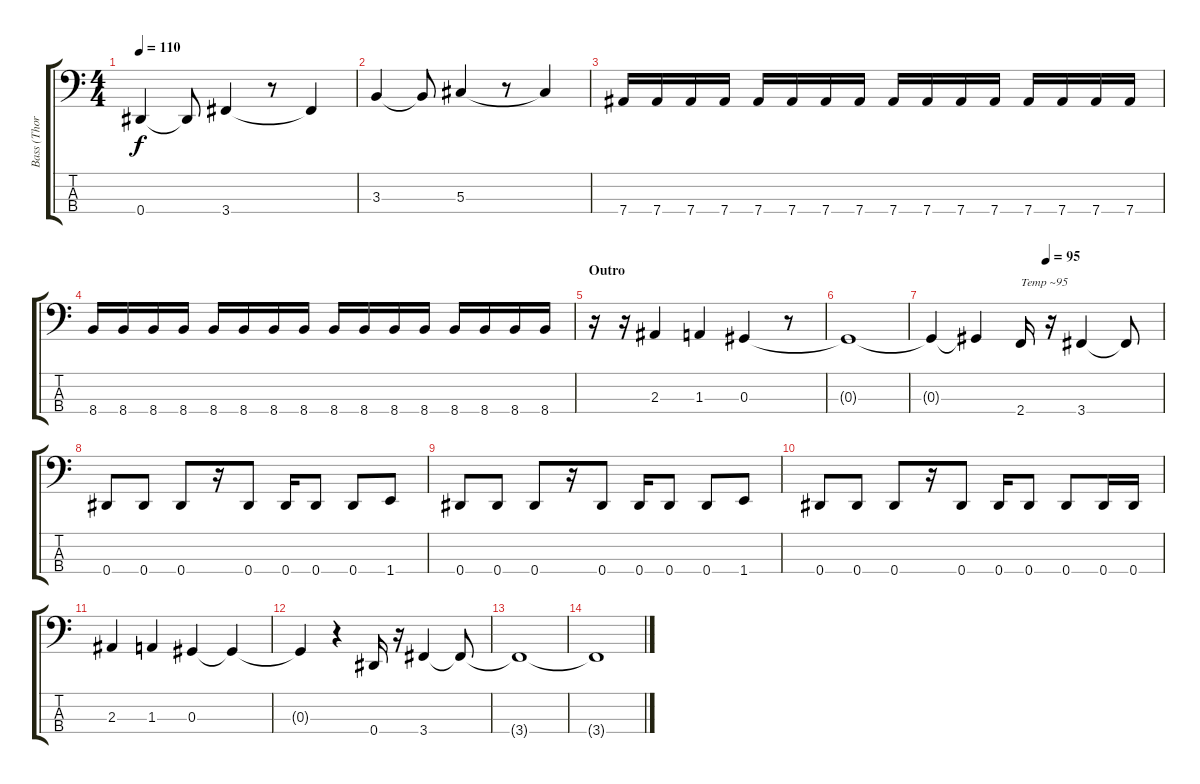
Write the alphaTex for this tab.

\track ("Bass (Thorsten)" "Bass (Thor") {instrument electricbasspick}
\staff {score tabs}
\tuning (Gb2 Db2 Ab1 Eb1) {hide}
\ts (4 4)
\tempo 110
\clef f4
\ks c
0.4.4{dy f} 0.4{t}.8 3.4.4 r.8 3.4{t}.4 |
3.3.4 3.3{t}.8 5.3.4 r.8 5.3{t}.4 |
7.4.16 7.4.16 7.4.16 7.4.16 7.4.16 7.4.16 7.4.16 7.4.16 7.4.16 7.4.16 7.4.16 7.4.16 7.4.16 7.4.16 7.4.16 7.4.16 |
8.4.16 8.4.16 8.4.16 8.4.16 8.4.16 8.4.16 8.4.16 8.4.16 8.4.16 8.4.16 8.4.16 8.4.16 8.4.16 8.4.16 8.4.16 8.4.16 |
\section ("" "Outro")
r.16 r.16 2.3.4 1.3.4 0.3.4 r.8 |
0.3{t}.1 |
\tempo (95 0.5)
0.3{t}.4 0.3{t}.4 2.4.16{txt "Temp ~95"} r.16 3.4.4 3.4{t}.8 |
0.4.8 0.4.8 0.4.8 r.16 0.4.8 0.4.16 0.4.8 0.4.8 1.4.8 |
0.4.8 0.4.8 0.4.8 r.16 0.4.8 0.4.16 0.4.8 0.4.8 1.4.8 |
0.4.8 0.4.8 0.4.8 r.16 0.4.8 0.4.16 0.4.8 0.4.8 0.4.16 0.4.16 |
2.3.4 1.3.4 0.3.4 0.3{t}.4 |
0.3{t}.4 r.4 0.4.16 r.16 3.4.4 3.4{t}.8 |
3.4{t}.1 |
3.4{t}.1
